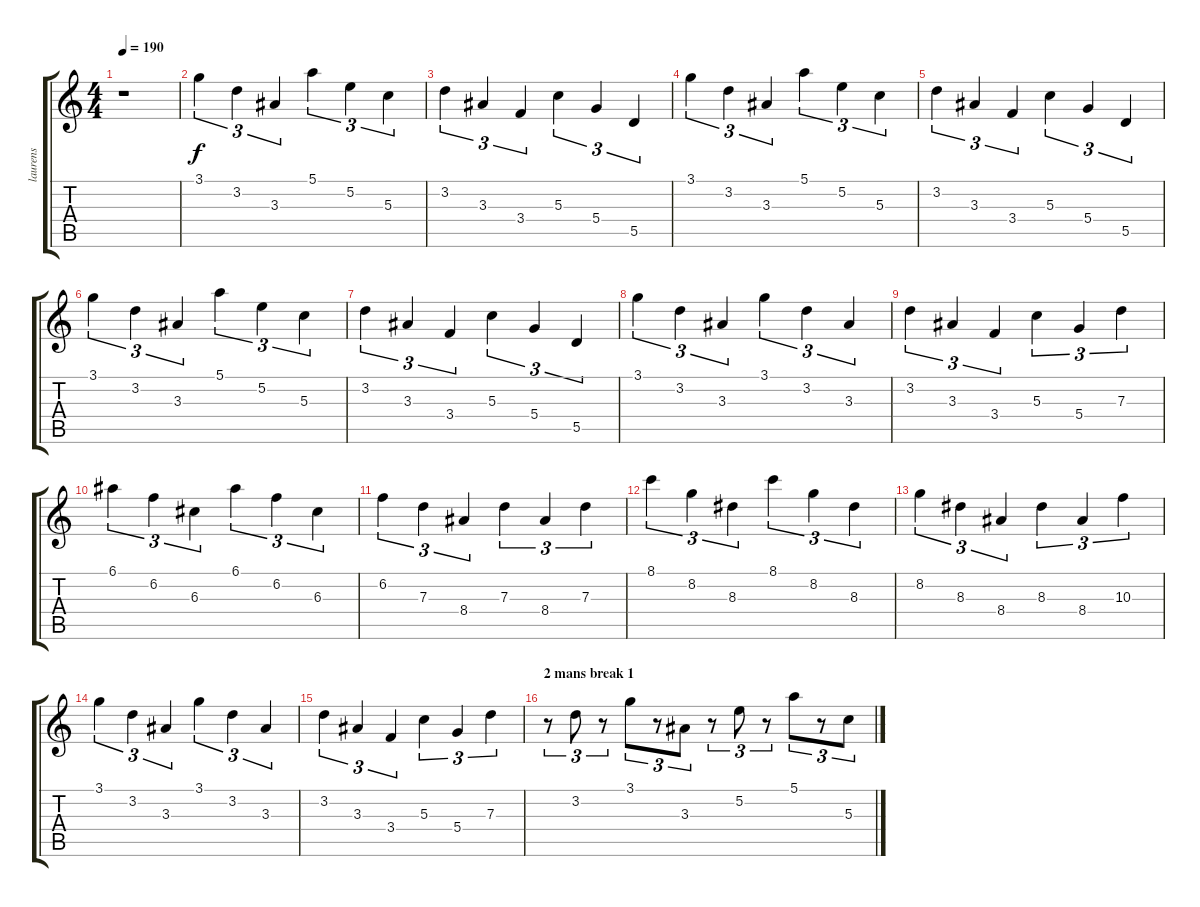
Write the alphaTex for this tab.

\track ("laurens" "laurens") {instrument acousticguitarnylon}
\staff {score tabs}
\tuning (E4 B3 G3 D3 A2 E2) {hide}
\ts (4 4)
\tempo 190
\clef g2
\ks c
r.1{dy f} |
3.1.4{tu (3 2)} 3.2.4{tu (3 2)} 3.3.4{tu (3 2)} 5.1.4{tu (3 2)} 5.2.4{tu (3 2)} 5.3.4{tu (3 2)} |
3.2.4{tu (3 2)} 3.3.4{tu (3 2)} 3.4.4{tu (3 2)} 5.3.4{tu (3 2)} 5.4.4{tu (3 2)} 5.5.4{tu (3 2)} |
3.1.4{tu (3 2)} 3.2.4{tu (3 2)} 3.3.4{tu (3 2)} 5.1.4{tu (3 2)} 5.2.4{tu (3 2)} 5.3.4{tu (3 2)} |
3.2.4{tu (3 2)} 3.3.4{tu (3 2)} 3.4.4{tu (3 2)} 5.3.4{tu (3 2)} 5.4.4{tu (3 2)} 5.5.4{tu (3 2)} |
3.1.4{tu (3 2)} 3.2.4{tu (3 2)} 3.3.4{tu (3 2)} 5.1.4{tu (3 2)} 5.2.4{tu (3 2)} 5.3.4{tu (3 2)} |
3.2.4{tu (3 2)} 3.3.4{tu (3 2)} 3.4.4{tu (3 2)} 5.3.4{tu (3 2)} 5.4.4{tu (3 2)} 5.5.4{tu (3 2)} |
3.1.4{tu (3 2)} 3.2.4{tu (3 2)} 3.3.4{tu (3 2)} 3.1.4{tu (3 2)} 3.2.4{tu (3 2)} 3.3.4{tu (3 2)} |
3.2.4{tu (3 2)} 3.3.4{tu (3 2)} 3.4.4{tu (3 2)} 5.3.4{tu (3 2)} 5.4.4{tu (3 2)} 7.3.4{tu (3 2)} |
6.1.4{tu (3 2)} 6.2.4{tu (3 2)} 6.3.4{tu (3 2)} 6.1.4{tu (3 2)} 6.2.4{tu (3 2)} 6.3.4{tu (3 2)} |
6.2.4{tu (3 2)} 7.3.4{tu (3 2)} 8.4.4{tu (3 2)} 7.3.4{tu (3 2)} 8.4.4{tu (3 2)} 7.3.4{tu (3 2)} |
8.1.4{tu (3 2)} 8.2.4{tu (3 2)} 8.3.4{tu (3 2)} 8.1.4{tu (3 2)} 8.2.4{tu (3 2)} 8.3.4{tu (3 2)} |
8.2.4{tu (3 2)} 8.3.4{tu (3 2)} 8.4.4{tu (3 2)} 8.3.4{tu (3 2)} 8.4.4{tu (3 2)} 10.3.4{tu (3 2)} |
3.1.4{tu (3 2)} 3.2.4{tu (3 2)} 3.3.4{tu (3 2)} 3.1.4{tu (3 2)} 3.2.4{tu (3 2)} 3.3.4{tu (3 2)} |
3.2.4{tu (3 2)} 3.3.4{tu (3 2)} 3.4.4{tu (3 2)} 5.3.4{tu (3 2)} 5.4.4{tu (3 2)} 7.3.4{tu (3 2)} |
\section ("" "2 mans break 1")
r.8{tu (3 2) instrument overdrivenguitar} 3.2.8{tu (3 2)} r.8{tu (3 2)} 3.1.8{tu (3 2)} r.8{tu (3 2)} 3.3.8{tu (3 2)} r.8{tu (3 2)} 5.2.8{tu (3 2)} r.8{tu (3 2)} 5.1.8{tu (3 2)} r.8{tu (3 2)} 5.3.8{tu (3 2)}
